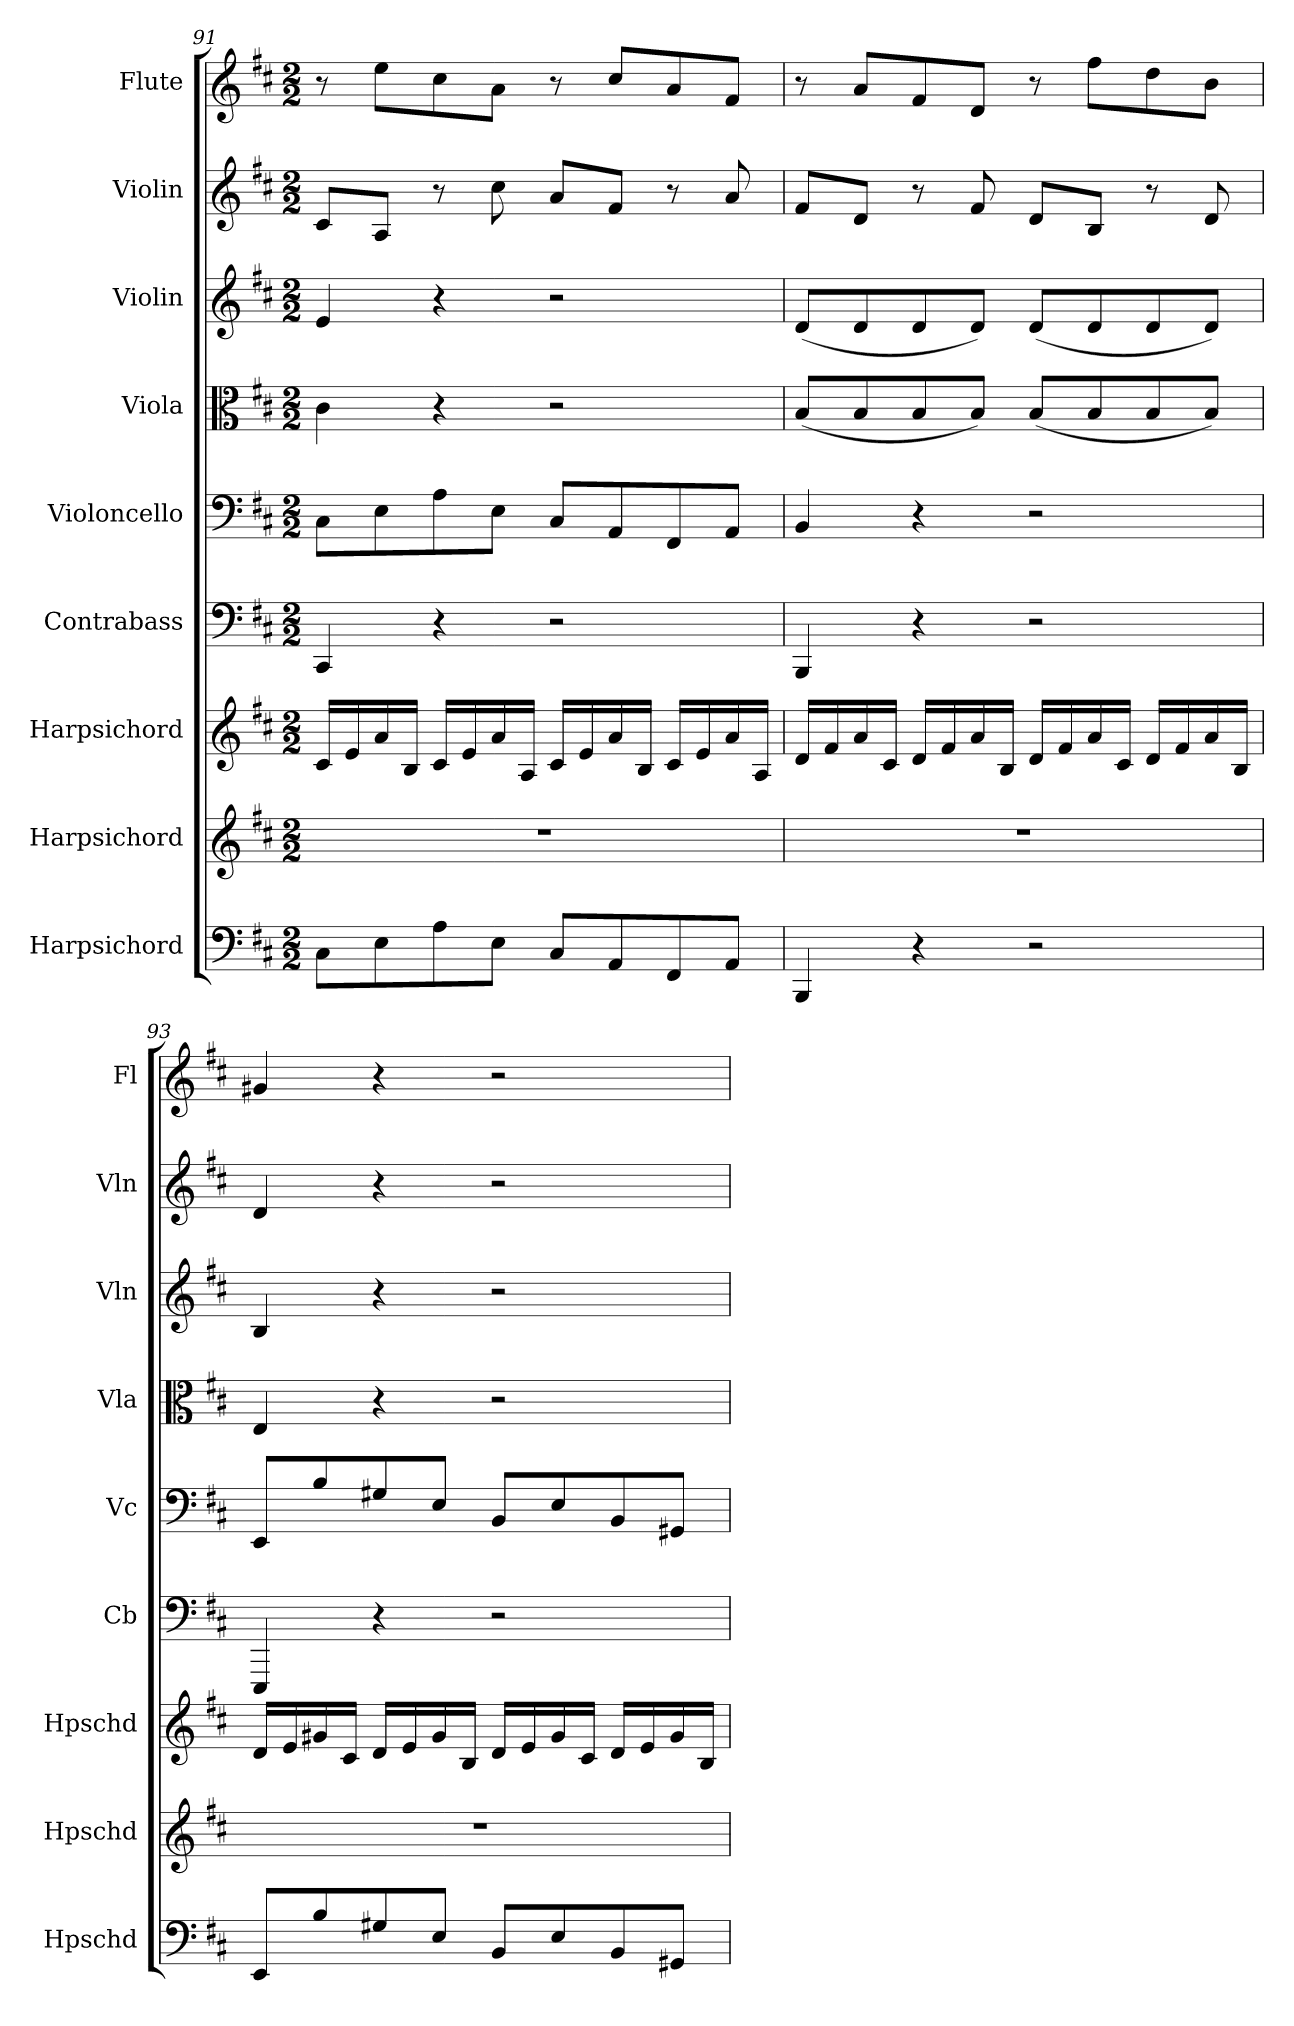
**kern	**kern	**kern	**kern	**kern	**kern	**kern	**kern	**kern
*part9	*part8	*part7	*part6	*part5	*part4	*part3	*part2	*part1
*staff9	*staff8	*staff7	*staff6	*staff5	*staff4	*staff3	*staff2	*staff1
*I"Harpsichord	*I"Harpsichord	*I"Harpsichord	*I"Contrabass	*I"Violoncello	*I"Viola	*I"Violin	*I"Violin	*I"Flute
*I'Hpschd	*I'Hpschd	*I'Hpschd	*I'Cb	*I'Vc	*I'Vla	*I'Vln	*I'Vln	*I'Fl
*clefF4	*clefG2	*clefG2	*clefF4	*clefF4	*clefC3	*clefG2	*clefG2	*clefG2
*k[f#c#]	*k[f#c#]	*k[f#c#]	*k[f#c#]	*k[f#c#]	*k[f#c#]	*k[f#c#]	*k[f#c#]	*k[f#c#]
*D:	*D:	*D:	*D:	*D:	*D:	*D:	*D:	*D:
*M2/2	*M2/2	*M2/2	*M2/2	*M2/2	*M2/2	*M2/2	*M2/2	*M2/2
=91	=91	=91	=91	=91	=91	=91	=91	=91
8C#\L	1r	16c#/LL	4CC#/	8C#\L	4c#\	4e/	8c#/L	8r
.	.	16e/	.	.	.	.	.	.
8E\	.	16a/	.	8E\	.	.	8A/J	8ee\L
.	.	16B/JJ	.	.	.	.	.	.
8A\	.	16c#/LL	4r	8A\	4r	4r	8r	8cc#\
.	.	16e/	.	.	.	.	.	.
8E\J	.	16a/	.	8E\J	.	.	8cc#\	8a\J
.	.	16A/JJ	.	.	.	.	.	.
8C#/L	.	16c#/LL	2r	8C#/L	2r	2r	8a/L	8r
.	.	16e/	.	.	.	.	.	.
8AA/	.	16a/	.	8AA/	.	.	8f#/J	8cc#/L
.	.	16B/JJ	.	.	.	.	.	.
8FF#/	.	16c#/LL	.	8FF#/	.	.	8r	8a/
.	.	16e/	.	.	.	.	.	.
8AA/J	.	16a/	.	8AA/J	.	.	8a/	8f#/J
.	.	16A/JJ	.	.	.	.	.	.
=92	=92	=92	=92	=92	=92	=92	=92	=92
4BBB/	1r	16d/LL	4BBB/	4BB/	(8B/L	(8d/L	8f#/L	8r
.	.	16f#/	.	.	.	.	.	.
.	.	16a/	.	.	8B/	8d/	8d/J	8a/L
.	.	16c#/JJ	.	.	.	.	.	.
4r	.	16d/LL	4r	4r	8B/	8d/	8r	8f#/
.	.	16f#/	.	.	.	.	.	.
.	.	16a/	.	.	8B/J)	8d/J)	8f#/	8d/J
.	.	16B/JJ	.	.	.	.	.	.
2r	.	16d/LL	2r	2r	(8B/L	(8d/L	8d/L	8r
.	.	16f#/	.	.	.	.	.	.
.	.	16a/	.	.	8B/	8d/	8B/J	8ff#\L
.	.	16c#/JJ	.	.	.	.	.	.
.	.	16d/LL	.	.	8B/	8d/	8r	8dd\
.	.	16f#/	.	.	.	.	.	.
.	.	16a/	.	.	8B/J)	8d/J)	8d/	8b\J
.	.	16B/JJ	.	.	.	.	.	.
=93	=93	=93	=93	=93	=93	=93	=93	=93
8EE/L	1r	16d/LL	4EEE/	8EE/L	4E/	4B/	4d/	4g#X/
.	.	16e/	.	.	.	.	.	.
8B/	.	16g#X/	.	8B/	.	.	.	.
.	.	16c#/JJ	.	.	.	.	.	.
8G#X/	.	16d/LL	4r	8G#X/	4r	4r	4r	4r
.	.	16e/	.	.	.	.	.	.
8E/J	.	16g#/	.	8E/J	.	.	.	.
.	.	16B/JJ	.	.	.	.	.	.
8BB/L	.	16d/LL	2r	8BB/L	2r	2r	2r	2r
.	.	16e/	.	.	.	.	.	.
8E/	.	16g#/	.	8E/	.	.	.	.
.	.	16c#/JJ	.	.	.	.	.	.
8BB/	.	16d/LL	.	8BB/	.	.	.	.
.	.	16e/	.	.	.	.	.	.
8GG#X/J	.	16g#/	.	8GG#X/J	.	.	.	.
.	.	16B/JJ	.	.	.	.	.	.
=	=	=	=	=	=	=	=	=
*-	*-	*-	*-	*-	*-	*-	*-	*-
